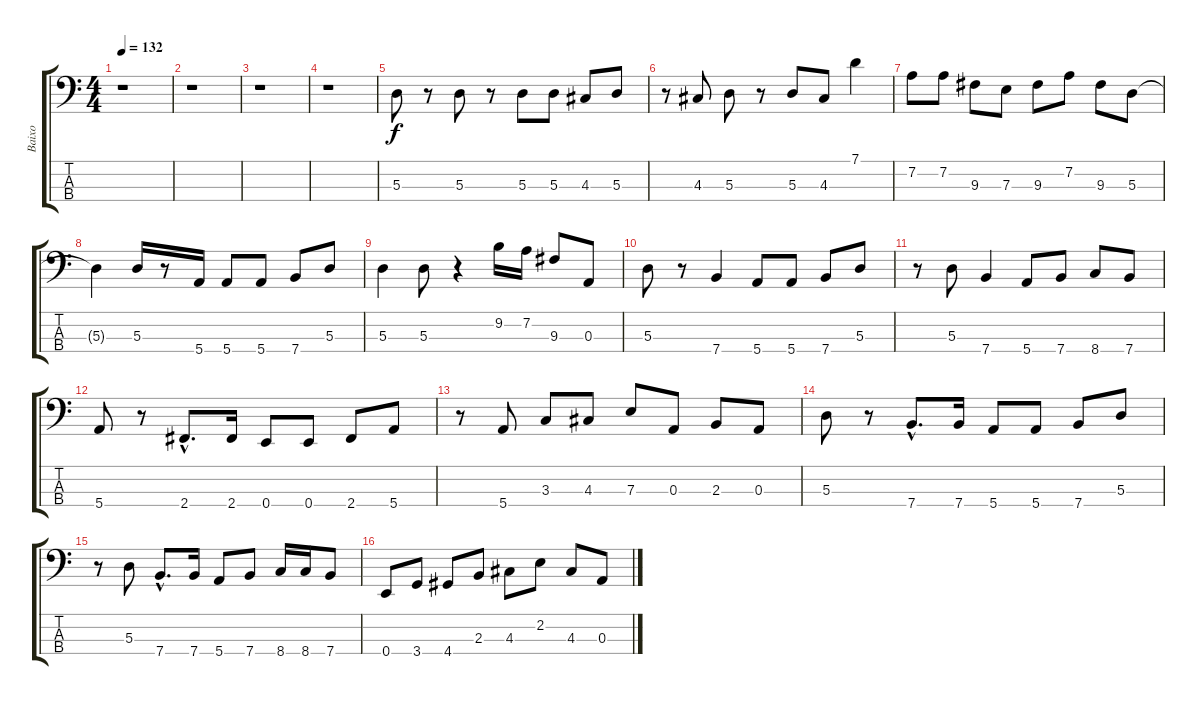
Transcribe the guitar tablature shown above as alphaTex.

\track ("Baixo" "Baixo") {instrument electricbasspick}
\staff {score tabs}
\tuning (G2 D2 A1 E1) {hide}
\ts (4 4)
\tempo 132
\clef f4
\ks c
r.1{dy f instrument electricbasspick} |
r.1 |
r.1 |
r.1 |
5.3.8 r.8 5.3.8 r.8 5.3.8 5.3.8 4.3.8 5.3.8 |
r.8 4.3.8 5.3.8 r.8 5.3.8 4.3.8 7.1.4 |
7.2.8 7.2.8 9.3.8 7.3.8 9.3.8 7.2.8 9.3.8 5.3.8 |
5.3{t}.4 5.3.16 r.8 5.4.16 5.4.8 5.4.8 7.4.8 5.3.8 |
5.3.4 5.3.8 r.4 9.2.16 7.2.16 9.3.8 0.3.8 |
5.3.8 r.8 7.4.4 5.4.8 5.4.8 7.4.8 5.3.8 |
r.8 5.3.8 7.4.4 5.4.8 7.4.8 8.4.8 7.4.8 |
5.4.8 r.8 2.4{hac}.8{d} 2.4.16 0.4.8 0.4.8 2.4.8 5.4.8 |
r.8 5.4.8 3.3.8 4.3.8 7.3.8 0.3.8 2.3.8 0.3.8 |
5.3.8 r.8 7.4{hac}.8{d} 7.4.16 5.4.8 5.4.8 7.4.8 5.3.8 |
r.8 5.3.8 7.4{hac}.8{d} 7.4.16 5.4.8 7.4.8 8.4.16 8.4.16 7.4.8 |
0.4.8 3.4.8 4.4.8 2.3.8 4.3.8 2.2.8 4.3.8 0.3.8
